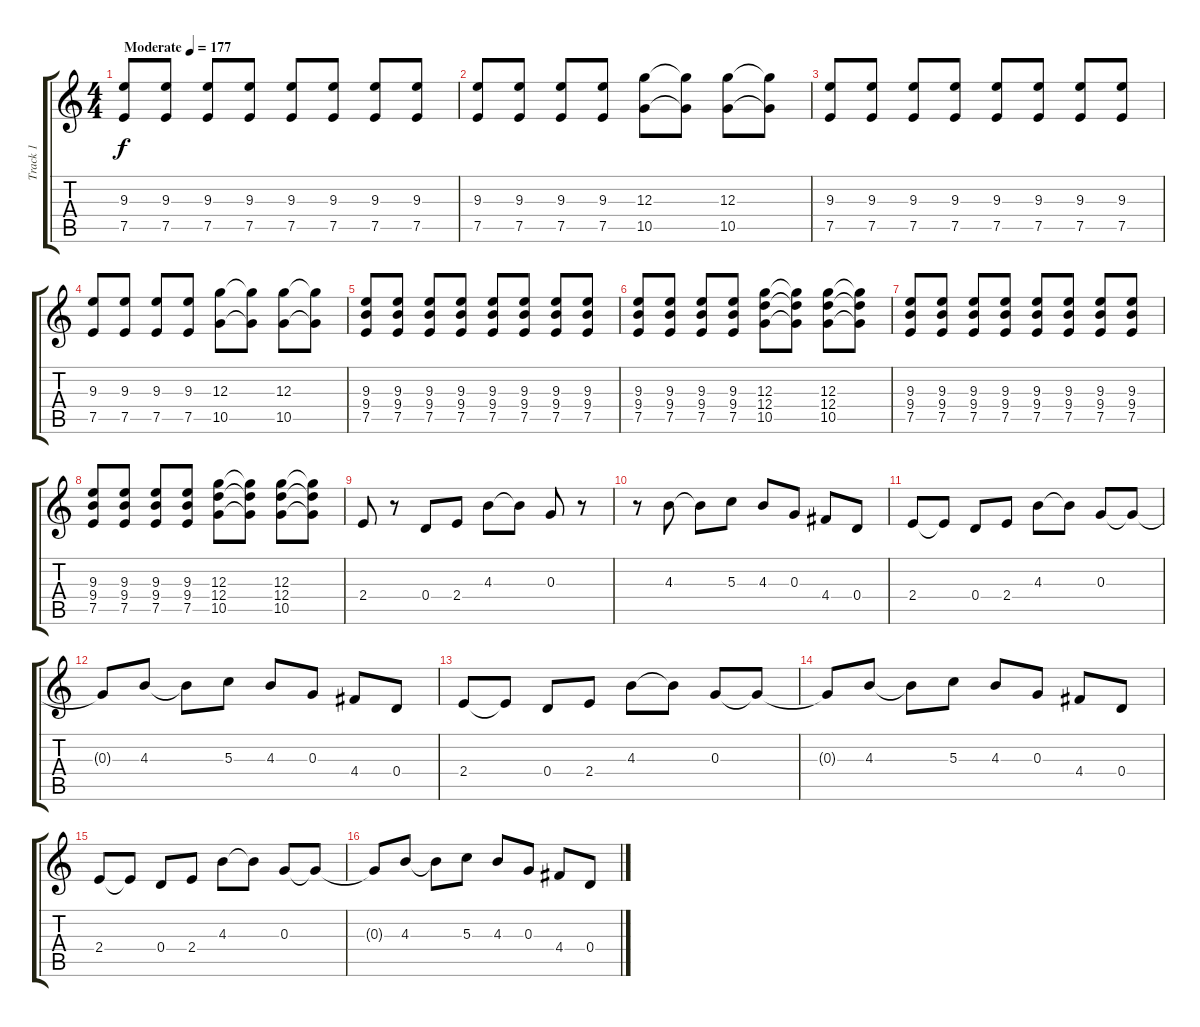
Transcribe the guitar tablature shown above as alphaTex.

\track ("Track 1" "Track 1") {instrument distortionguitar}
\staff {score tabs}
\tuning (E4 B3 G3 D3 A2 E2) {hide}
\ts (4 4)
\tempo (177 "Moderate")
\clef g2
\ks c
(9.3 7.5).8{dy f instrument distortionguitar} (9.3 7.5).8 (9.3 7.5).8 (9.3 7.5).8 (9.3 7.5).8 (9.3 7.5).8 (9.3 7.5).8 (9.3 7.5).8 |
(9.3 7.5).8 (9.3 7.5).8 (9.3 7.5).8 (9.3 7.5).8 (12.3 10.5).8 (12.3{t} 10.5{t}).8 (12.3 10.5).8 (12.3{t} 10.5{t}).8 |
(9.3 7.5).8 (9.3 7.5).8 (9.3 7.5).8 (9.3 7.5).8 (9.3 7.5).8 (9.3 7.5).8 (9.3 7.5).8 (9.3 7.5).8 |
(9.3 7.5).8 (9.3 7.5).8 (9.3 7.5).8 (9.3 7.5).8 (12.3 10.5).8 (12.3{t} 10.5{t}).8 (12.3 10.5).8 (12.3{t} 10.5{t}).8 |
(9.3 9.4 7.5).8 (9.3 9.4 7.5).8 (9.3 9.4 7.5).8 (9.3 9.4 7.5).8 (9.3 9.4 7.5).8 (9.3 9.4 7.5).8 (9.3 9.4 7.5).8 (9.3 9.4 7.5).8 |
(9.3 9.4 7.5).8 (9.3 9.4 7.5).8 (9.3 9.4 7.5).8 (9.3 9.4 7.5).8 (12.3 12.4 10.5).8 (12.3{t} 12.4{t} 10.5{t}).8 (12.3 12.4 10.5).8 (12.3{t} 12.4{t} 10.5{t}).8 |
(9.3 9.4 7.5).8 (9.3 9.4 7.5).8 (9.3 9.4 7.5).8 (9.3 9.4 7.5).8 (9.3 9.4 7.5).8 (9.3 9.4 7.5).8 (9.3 9.4 7.5).8 (9.3 9.4 7.5).8 |
(9.3 9.4 7.5).8 (9.3 9.4 7.5).8 (9.3 9.4 7.5).8 (9.3 9.4 7.5).8 (12.3 12.4 10.5).8 (12.3{t} 12.4{t} 10.5{t}).8 (12.3 12.4 10.5).8 (12.3{t} 12.4{t} 10.5{t}).8 |
2.4.8 r.8 0.4.8 2.4.8 4.3.8 4.3{t}.8 0.3.8 r.8 |
r.8 4.3.8 4.3{t}.8 5.3.8 4.3.8 0.3.8 4.4.8 0.4.8 |
2.4.8 2.4{t}.8 0.4.8 2.4.8 4.3.8 4.3{t}.8 0.3.8 0.3{t}.8 |
0.3{t}.8 4.3.8 4.3{t}.8 5.3.8 4.3.8 0.3.8 4.4.8 0.4.8 |
2.4.8 2.4{t}.8 0.4.8 2.4.8 4.3.8 4.3{t}.8 0.3.8 0.3{t}.8 |
0.3{t}.8 4.3.8 4.3{t}.8 5.3.8 4.3.8 0.3.8 4.4.8 0.4.8 |
2.4.8 2.4{t}.8 0.4.8 2.4.8 4.3.8 4.3{t}.8 0.3.8 0.3{t}.8 |
0.3{t}.8 4.3.8 4.3{t}.8 5.3.8 4.3.8 0.3.8 4.4.8 0.4.8
